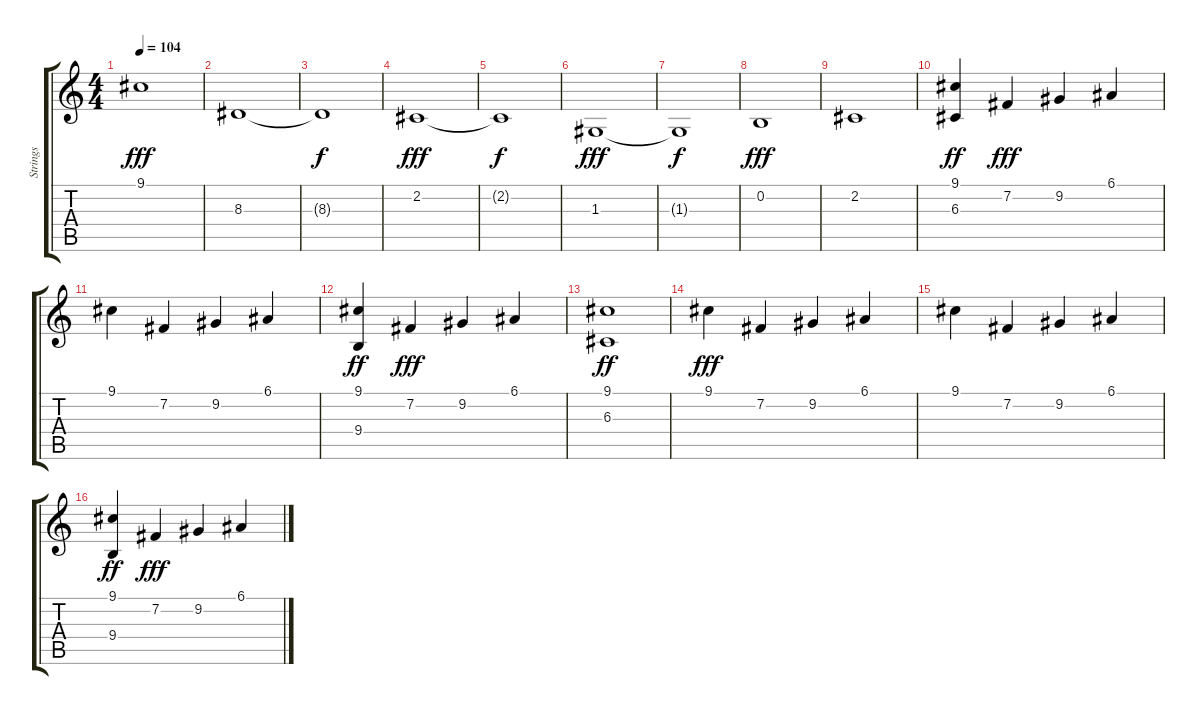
\track ("Strings" "Strings") {instrument stringensemble1}
\staff {score tabs}
\tuning (E4 B3 G3 D3 A2 E2) {hide}
\ts (4 4)
\tempo 104
\clef g2
\ks c
9.1.1{dy fff} |
8.3.1{volume 8} |
8.3{t}.1{dy f} |
2.2.1{dy fff} |
2.2{t}.1{dy f} |
1.3.1{dy fff} |
1.3{t}.1{dy f} |
0.2.1{dy fff} |
2.2.1 |
(9.1 6.3).4{dy ff volume 11} 7.2.4{dy fff} 9.2.4 6.1.4 |
9.1.4 7.2.4 9.2.4 6.1.4 |
(9.1 9.4).4{dy ff} 7.2.4{dy fff} 9.2.4 6.1.4 |
(9.1 6.3).1{dy ff} |
9.1.4{dy fff} 7.2.4 9.2.4 6.1.4 |
9.1.4 7.2.4 9.2.4 6.1.4 |
(9.1 9.4).4{dy ff} 7.2.4{dy fff} 9.2.4 6.1.4
